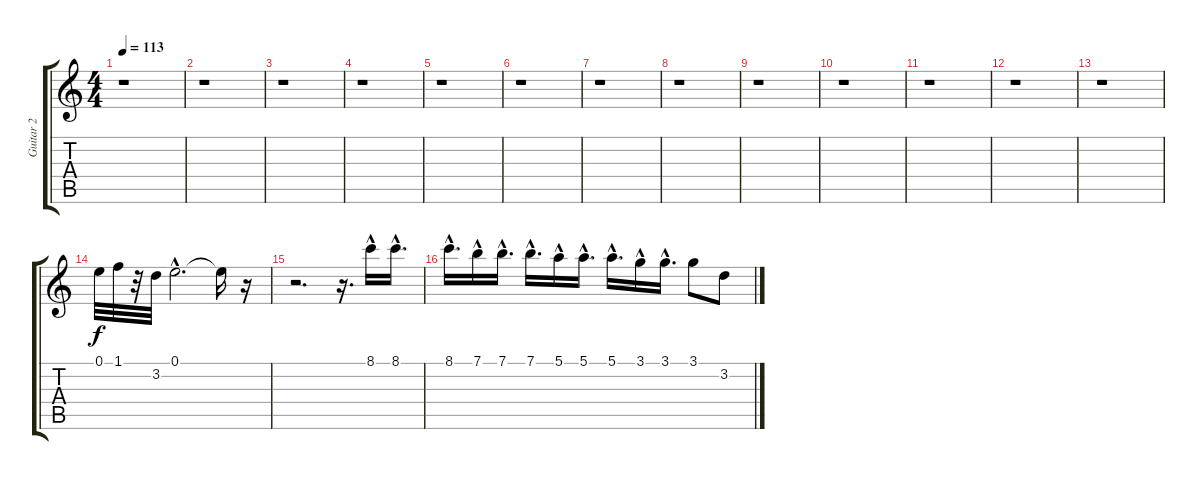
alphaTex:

\track ("Guitar 2" "Guitar 2") {instrument electricguitarclean}
\staff {score tabs}
\tuning (E4 B3 G3 D3 A2 E2) {hide}
\ts (4 4)
\tempo 113
\clef g2
\ks c
r.1{dy ff} |
r.1 |
r.1 |
r.1 |
r.1 |
r.1 |
r.1 |
r.1 |
r.1 |
r.1 |
r.1 |
r.1 |
r.1 |
0.1.32{dy f} 1.1.32 r.32 3.2.32 0.1{hac}.2{d} 0.1{t}.16 r.16 |
r.2{d} r.16{d} 8.1{hac}.16 8.1{hac}.16{d} |
8.1{hac}.16{d} 7.1{hac}.16 7.1{hac}.16{d} 7.1{hac}.16{d} 5.1{hac}.16 5.1{hac}.16{d} 5.1{hac}.16{d} 3.1{hac}.16 3.1{hac}.16{d} 3.1.8 3.2.8
